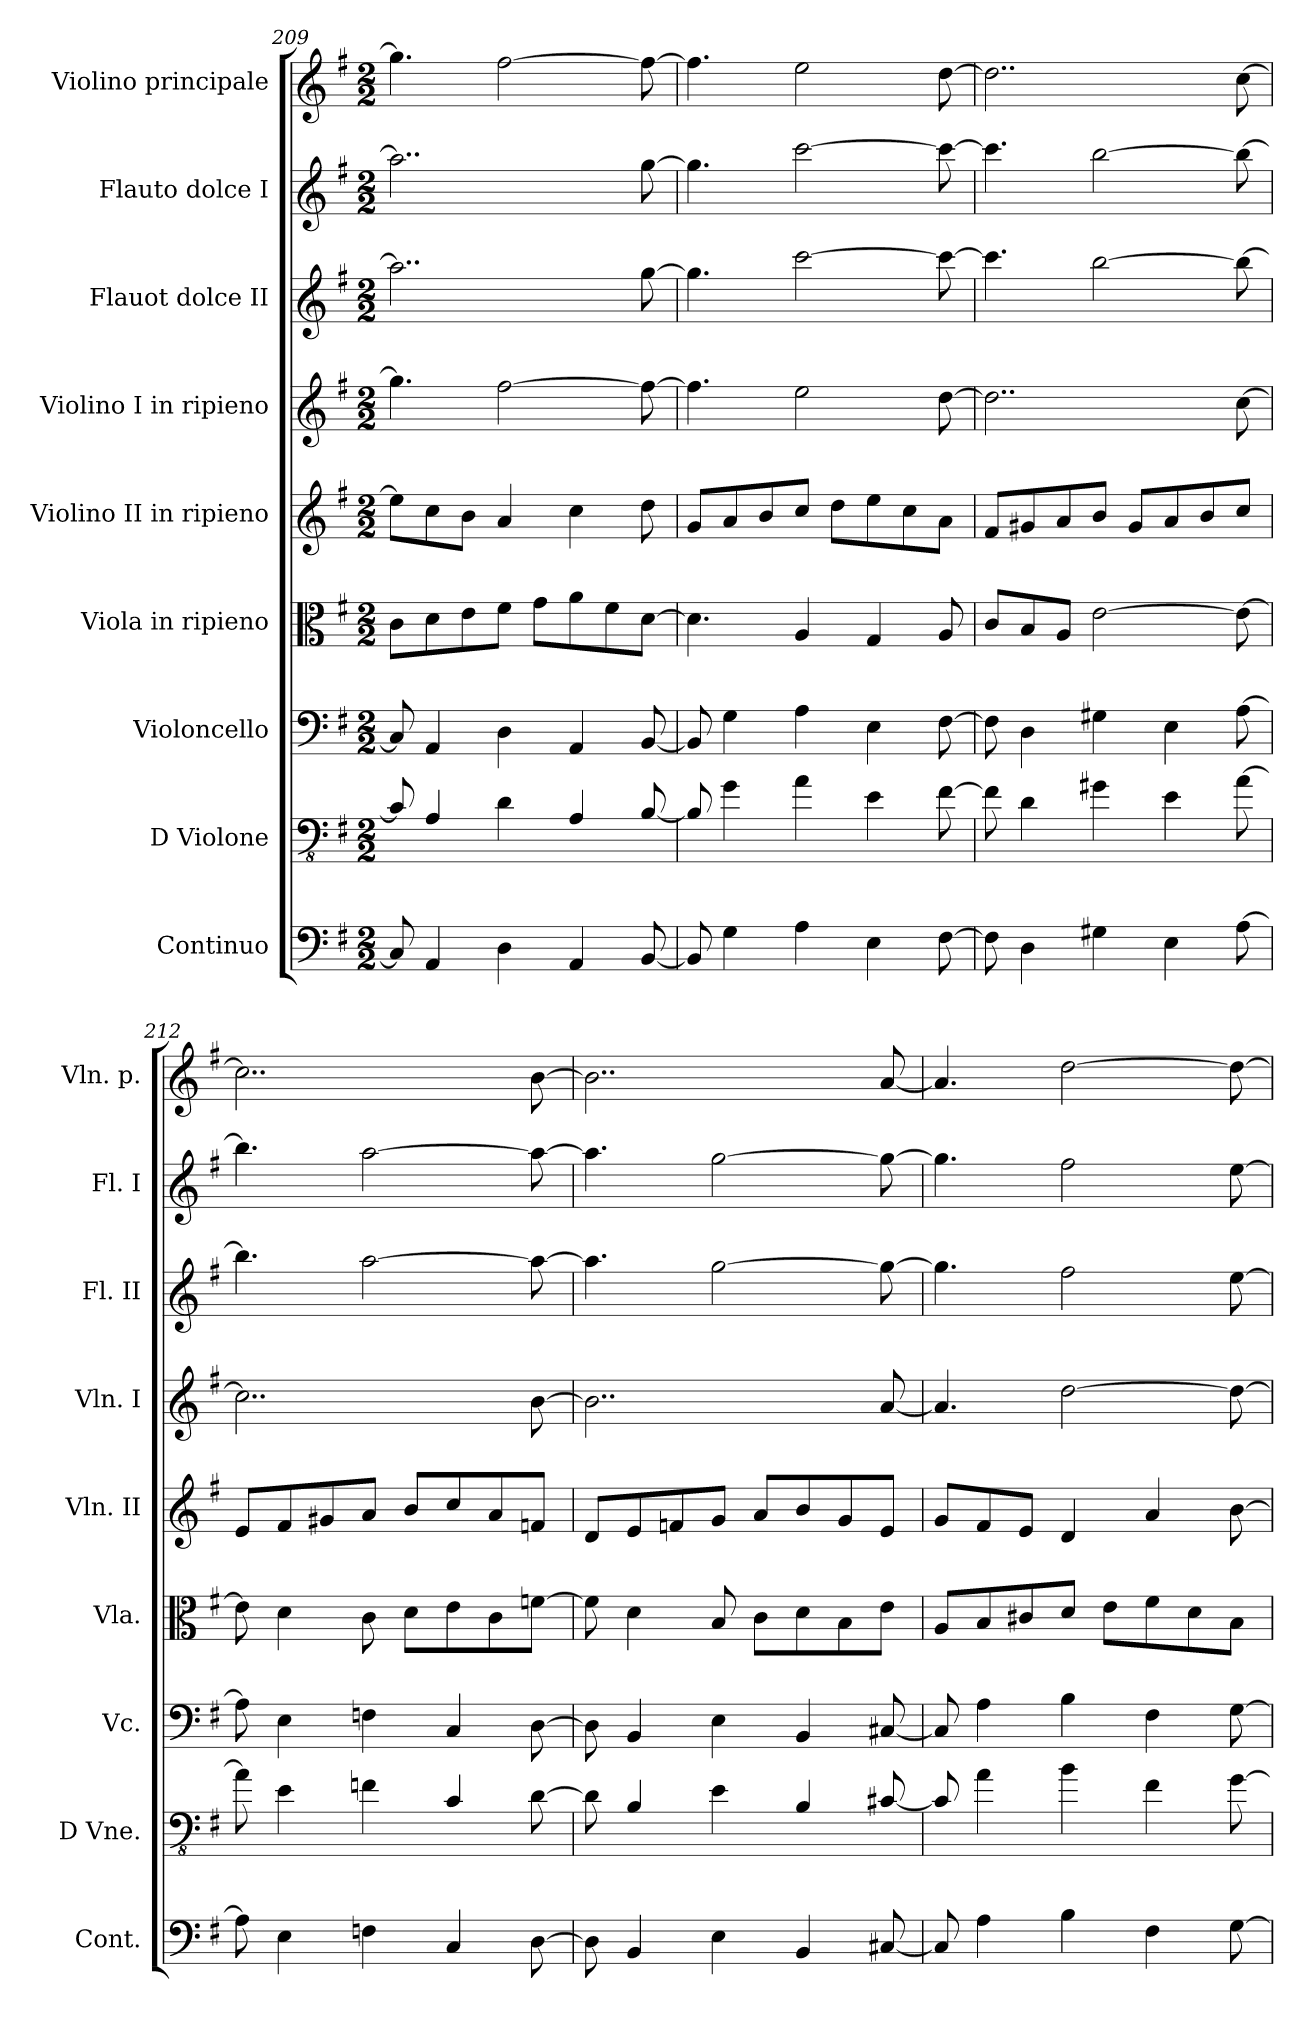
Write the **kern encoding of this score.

**kern	**kern	**kern	**kern	**kern	**kern	**kern	**kern	**kern
*part9	*part8	*part7	*part6	*part5	*part4	*part3	*part2	*part1
*staff9	*staff8	*staff7	*staff6	*staff5	*staff4	*staff3	*staff2	*staff1
*I"Continuo	*I"D Violone	*I"Violoncello	*I"Viola in ripieno	*I"Violino II in ripieno	*I"Violino I in ripieno	*I"Flauot dolce II	*I"Flauto dolce I	*I"Violino principale
*I'Cont.	*I'D Vne.	*I'Vc.	*I'Vla.	*I'Vln. II	*I'Vln. I	*I'Fl. II	*I'Fl. I	*I'Vln. p.
*clefF4	*clefFv4	*clefF4	*clefC3	*clefG2	*clefG2	*clefG2	*clefG2	*clefG2
*	*ITrd7c12	*	*	*	*	*	*	*
*k[f#]	*k[f#]	*k[f#]	*k[f#]	*k[f#]	*k[f#]	*k[f#]	*k[f#]	*k[f#]
*M2/2	*M2/2	*M2/2	*M2/2	*M2/2	*M2/2	*M2/2	*M2/2	*M2/2
=209	=209	=209	=209	=209	=209	=209	=209	=209
8C/]	8CC/]	8C/]	8c\L	8ee\L]	4.gg\]	2..aa\]	2..aa\]	4.gg\]
4AA/	4AAA/	4AA/	8d\	8cc\	.	.	.	.
.	.	.	8e\	8b\J	.	.	.	.
4D\	4DD\	4D\	8f#\J	4a/	[2ff#\	.	.	[2ff#\
.	.	.	8g\L	.	.	.	.	.
4AA/	4AAA/	4AA/	8a\	4cc\	.	.	.	.
.	.	.	8f#\	.	.	.	.	.
[8BB/	[8BBB/	[8BB/	[8d\J	8dd\	8ff#\_	[8gg\	[8gg\	8ff#\_
!!LO:PB:g=z
=210	=210	=210	=210	=210	=210	=210	=210	=210
8BB/]	8BBB/]	8BB/]	4.d\]	8g/L	4.ff#\]	4.gg\]	4.gg\]	4.ff#\]
4G\	4GG\	4G\	.	8a/	.	.	.	.
.	.	.	.	8b/	.	.	.	.
4A\	4AA\	4A\	4A/	8cc/J	2ee\	[2ccc\	[2ccc\	2ee\
.	.	.	.	8dd\L	.	.	.	.
4E\	4EE\	4E\	4G/	8ee\	.	.	.	.
.	.	.	.	8cc\	.	.	.	.
[8F#\	[8FF#\	[8F#\	8A/	8a\J	[8dd\	8ccc\_	8ccc\_	[8dd\
=211	=211	=211	=211	=211	=211	=211	=211	=211
8F#\]	8FF#\]	8F#\]	8c/L	8f#/L	2..dd\]	4.ccc\]	4.ccc\]	2..dd\]
4D\	4DD\	4D\	8B/	8g#X/	.	.	.	.
.	.	.	8A/J	8a/	.	.	.	.
4G#X\	4GG#X\	4G#X\	[2e\	8b/J	.	[2bb\	[2bb\	.
.	.	.	.	8g#/L	.	.	.	.
4E\	4EE\	4E\	.	8a/	.	.	.	.
.	.	.	.	8b/	.	.	.	.
[8A\	[8AA\	[8A\	8e\_	8cc/J	[8cc\	8bb\_	8bb\_	[8cc\
=212	=212	=212	=212	=212	=212	=212	=212	=212
8A\]	8AA\]	8A\]	8e\]	8e/L	2..cc\]	4.bb\]	4.bb\]	2..cc\]
4E\	4EE\	4E\	4d\	8f#/	.	.	.	.
.	.	.	.	8g#X/	.	.	.	.
4Fn\	4FFn\	4Fn\	8c\	8a/J	.	[2aa\	[2aa\	.
.	.	.	8d\L	8b/L	.	.	.	.
4C/	4CC/	4C/	8e\	8cc/	.	.	.	.
.	.	.	8c\	8a/	.	.	.	.
[8D\	[8DD\	[8D\	[8fn\J	8fn/J	[8b\	8aa\_	8aa\_	[8b\
=213	=213	=213	=213	=213	=213	=213	=213	=213
8D\]	8DD\]	8D\]	8f\]	8d/L	2..b\]	4.aa\]	4.aa\]	2..b\]
4BB/	4BBB/	4BB/	4d\	8e/	.	.	.	.
.	.	.	.	8fn/	.	.	.	.
4E\	4EE\	4E\	8B/	8g/J	.	[2gg\	[2gg\	.
.	.	.	8c\L	8a/L	.	.	.	.
4BB/	4BBB/	4BB/	8d\	8b/	.	.	.	.
.	.	.	8B\	8g/	.	.	.	.
[8C#X/	[8CC#X/	[8C#X/	8e\J	8e/J	[8a/	8gg\_	8gg\_	[8a/
!!LO:PB:g=z
=214	=214	=214	=214	=214	=214	=214	=214	=214
8C#/]	8CC#/]	8C#/]	8A/L	8g/L	4.a/]	4.gg\]	4.gg\]	4.a/]
4A\	4AA\	4A\	8B/	8f#/	.	.	.	.
.	.	.	8c#X/	8e/J	.	.	.	.
4B\	4BB\	4B\	8d/J	4d/	[2dd\	2ff#\	2ff#\	[2dd\
.	.	.	8e\L	.	.	.	.	.
4F#\	4FF#\	4F#\	8f#\	4a/	.	.	.	.
.	.	.	8d\	.	.	.	.	.
[8G\	[8GG\	[8G\	8B\J	[8b\	8dd\_	[8ee\	[8ee\	8dd\_
=	=	=	=	=	=	=	=	=
*-	*-	*-	*-	*-	*-	*-	*-	*-
